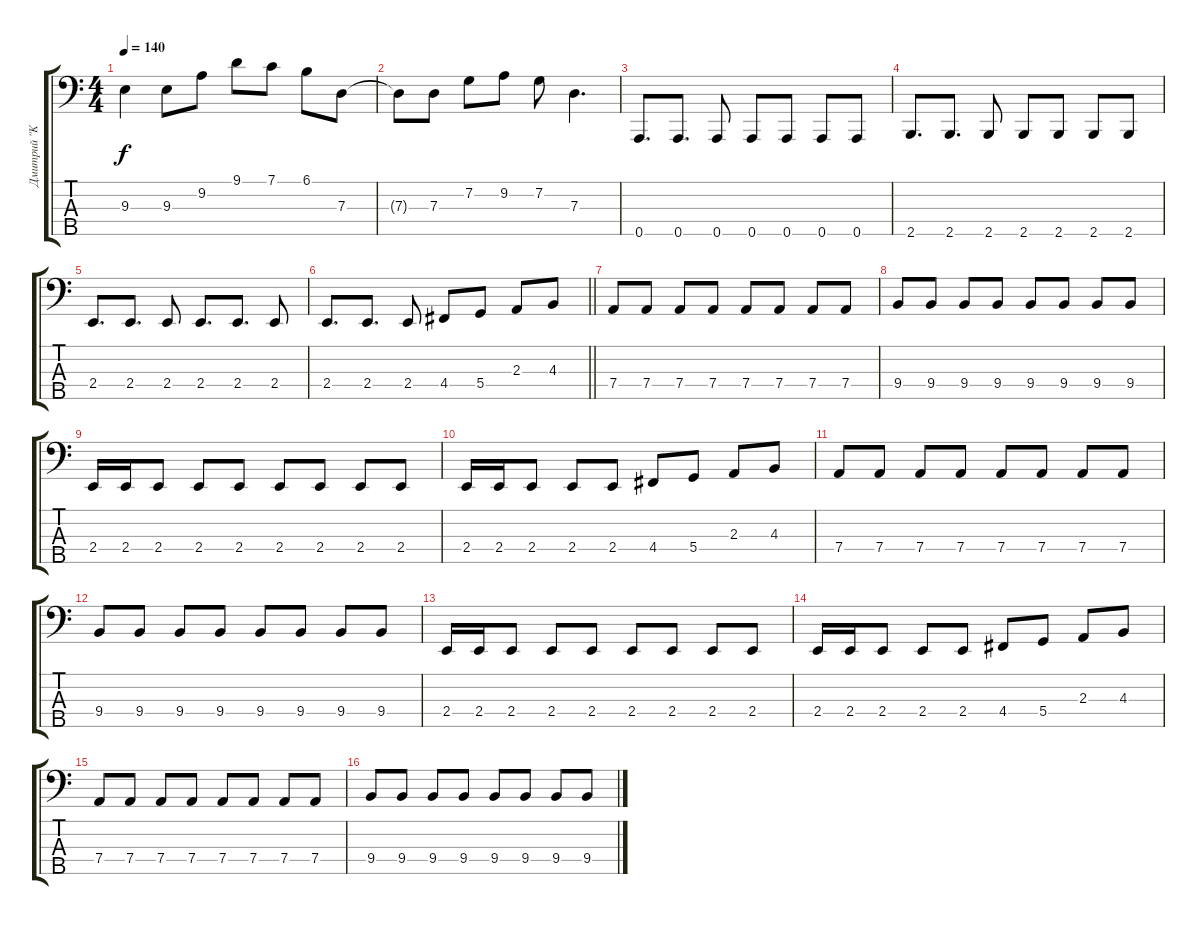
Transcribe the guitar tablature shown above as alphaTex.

\track ("Дмитрий \"Kawazu\" Голяшев" "Дмитрий \"K") {instrument electricbassfinger}
\staff {score tabs}
\tuning (F2 C2 G1 D1 A0) {hide}
\ts (4 4)
\tempo 140
\clef f4
\ks c
9.3.4{dy f} 9.3.8 9.2.8 9.1.8 7.1.8 6.1.8 7.3.8 |
7.3{t}.8 7.3.8 7.2.8 9.2.8 7.2.8 7.3.4{d} |
0.5.8{d} 0.5.8{d} 0.5.8 0.5.8 0.5.8 0.5.8 0.5.8 |
2.5.8{d} 2.5.8{d} 2.5.8 2.5.8 2.5.8 2.5.8 2.5.8 |
2.4.8{d} 2.4.8{d} 2.4.8 2.4.8{d} 2.4.8{d} 2.4.8 |
\barLineRight lightlight
2.4.8{d} 2.4.8{d} 2.4.8 4.4.8 5.4.8 2.3.8 4.3.8 |
7.4.8 7.4.8 7.4.8 7.4.8 7.4.8 7.4.8 7.4.8 7.4.8 |
9.4.8 9.4.8 9.4.8 9.4.8 9.4.8 9.4.8 9.4.8 9.4.8 |
2.4.16 2.4.16 2.4.8 2.4.8 2.4.8 2.4.8 2.4.8 2.4.8 2.4.8 |
2.4.16 2.4.16 2.4.8 2.4.8 2.4.8 4.4.8 5.4.8 2.3.8 4.3.8 |
7.4.8 7.4.8 7.4.8 7.4.8 7.4.8 7.4.8 7.4.8 7.4.8 |
9.4.8 9.4.8 9.4.8 9.4.8 9.4.8 9.4.8 9.4.8 9.4.8 |
2.4.16 2.4.16 2.4.8 2.4.8 2.4.8 2.4.8 2.4.8 2.4.8 2.4.8 |
2.4.16 2.4.16 2.4.8 2.4.8 2.4.8 4.4.8 5.4.8 2.3.8 4.3.8 |
7.4.8 7.4.8 7.4.8 7.4.8 7.4.8 7.4.8 7.4.8 7.4.8 |
9.4.8 9.4.8 9.4.8 9.4.8 9.4.8 9.4.8 9.4.8 9.4.8
